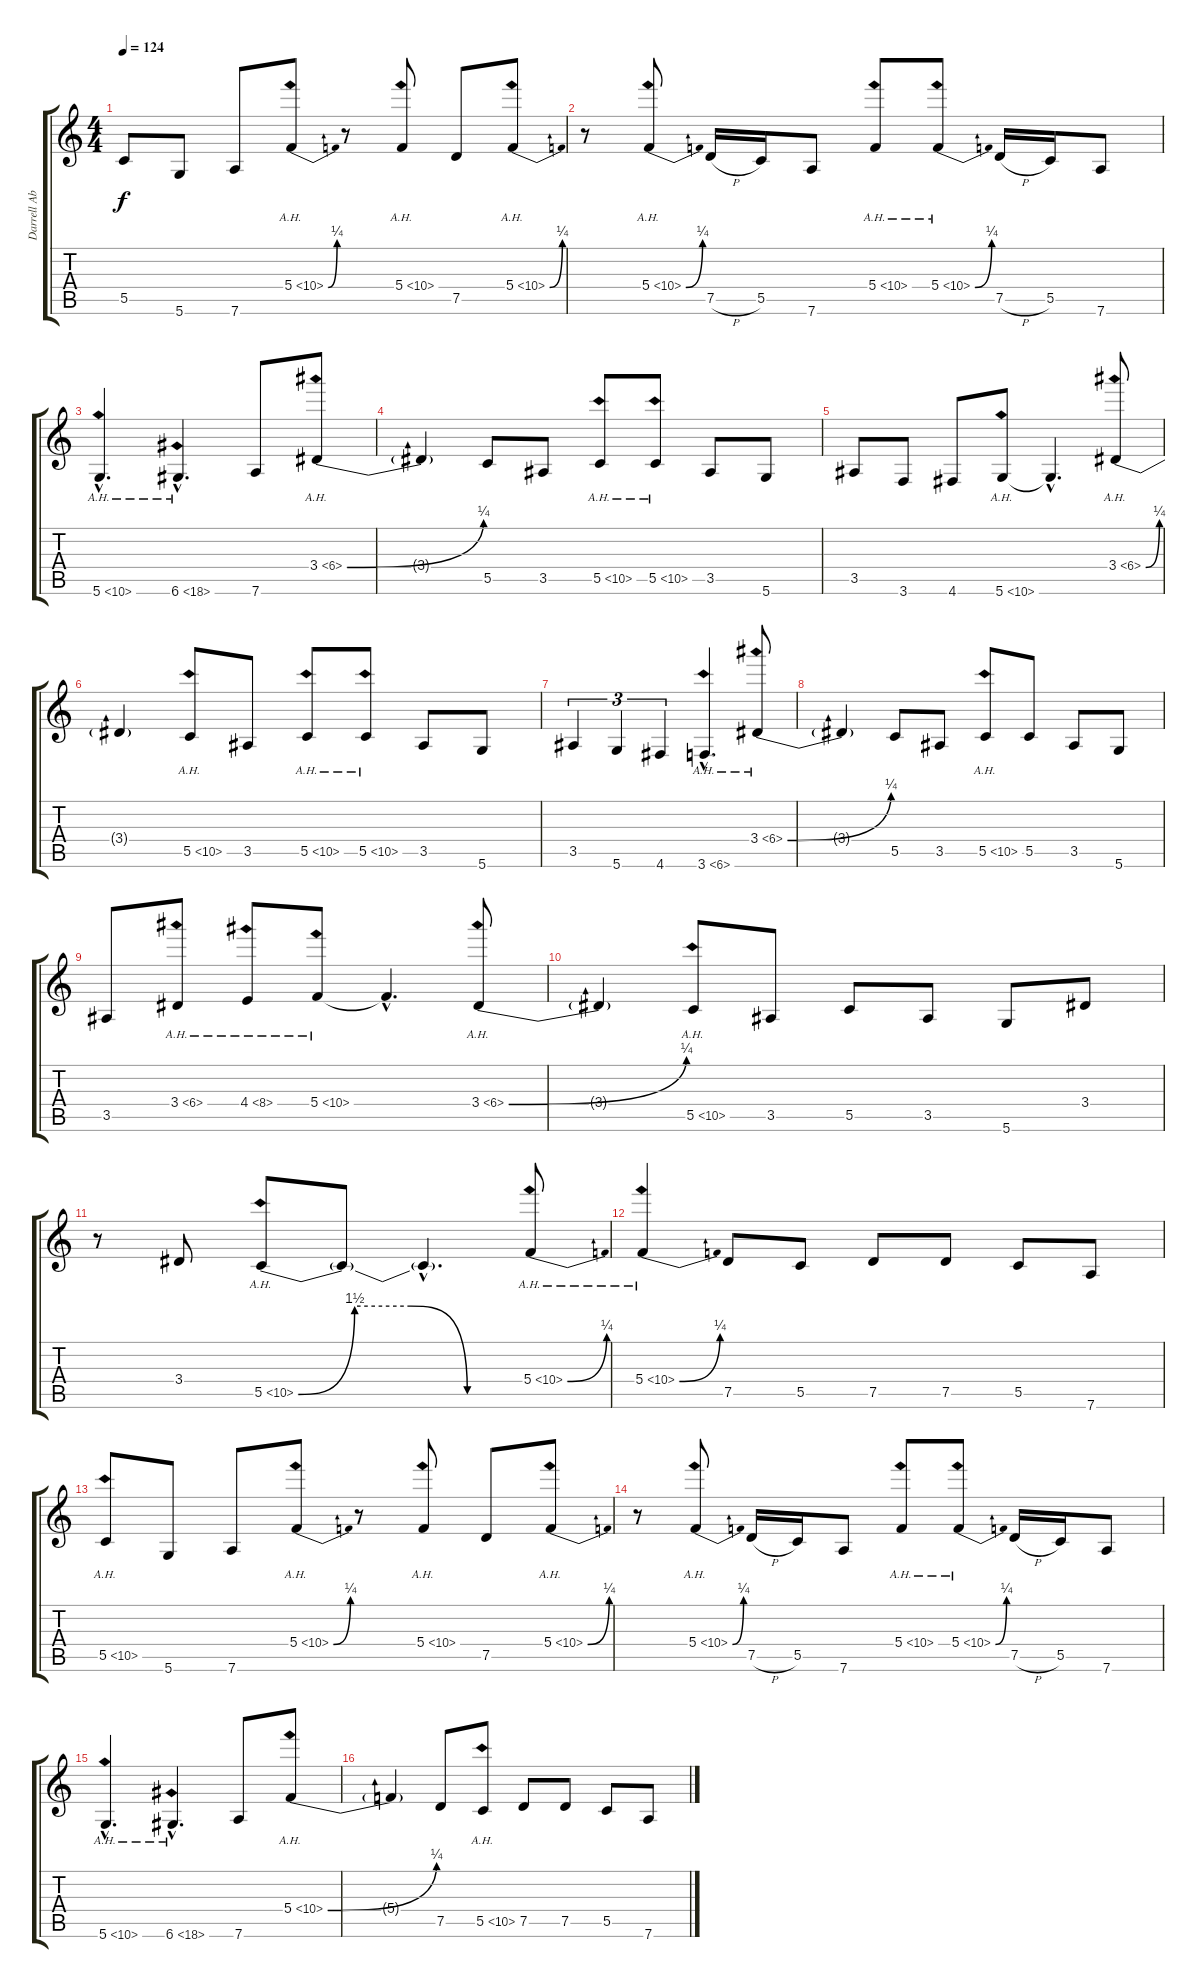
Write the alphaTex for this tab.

\track ("Darrell Abbott (Rhy. Gtr)" "Darrell Ab") {instrument distortionguitar}
\staff {score tabs}
\tuning (D4 A3 F3 C3 G2 D2) {hide}
\ts (4 4)
\tempo 124
\clef g2
\ks c
5.5.8{dy f} 5.6.8 7.6.8 5.4{be (bend 0 0 60 1) ah 5}.8 r.8 5.4{ah 5}.8 7.5.8 5.4{be (bend 0 0 60 1) ah 5}.8 |
r.8 5.4{be (bend 0 0 60 1) ah 5}.8 7.5{h}.16 5.5.16 7.6.8 5.4{ah 5}.8 5.4{be (bend 0 0 60 1) ah 5}.8 7.5{h}.16 5.5.16 7.6.8 |
5.6{ah 5 hac}.4{d} 6.6{ah 12 hac}.4{d} 7.6.8 3.4{be (bend 0 0 60 1) ah 3}.8 |
3.4{t}.4 5.5.8 3.5.8 5.5{ah 5}.8 5.5{ah 5}.8 3.5.8 5.6.8 |
3.5.8 3.6.8 4.6.8 5.6{ah 5}.8 5.6{hac t}.4{d} 3.4{be (bend 0 0 60 1) ah 3}.8 |
3.4{t}.4 5.5{ah 5}.8 3.5.8 5.5{ah 5}.8 5.5{ah 5}.8 3.5.8 5.6.8 |
3.5.4{tu (3 2)} 5.6.4{tu (3 2)} 4.6.4{tu (3 2)} 3.6{ah 3 hac}.4{d} 3.4{be (bend 0 0 60 1) ah 3}.8 |
3.4{t}.4 5.5.8 3.5.8 5.5{ah 5}.8 5.5.8 3.5.8 5.6.8 |
3.5.8 3.4{ah 3}.8 4.4{ah 4}.8 5.4{ah 5}.8 5.4{hac t}.4{d} 3.4{be (bend 0 0 60 1) ah 3}.8 |
3.4{t}.4 5.5{ah 5}.8 3.5.8 5.5.8 3.5.8 5.6.8 3.4.8 |
r.8 3.4.8 5.5{be (custom 0 0 15 6 30 6 45 0 60 0) ah 5}.8 5.5{t}.8 5.5{hac t}.4{d} 5.4{be (bend 0 0 60 1) ah 5}.8 |
5.4{be (bend 0 0 60 1) ah 5}.4 7.5.8 5.5.8 7.5.8 7.5.8 5.5.8 7.6.8 |
5.5{ah 5}.8 5.6.8 7.6.8 5.4{be (bend 0 0 60 1) ah 5}.8 r.8 5.4{ah 5}.8 7.5.8 5.4{be (bend 0 0 60 1) ah 5}.8 |
r.8 5.4{be (bend 0 0 60 1) ah 5}.8 7.5{h}.16 5.5.16 7.6.8 5.4{ah 5}.8 5.4{be (bend 0 0 60 1) ah 5}.8 7.5{h}.16 5.5.16 7.6.8 |
5.6{ah 5 hac}.4{d} 6.6{ah 12 hac}.4{d} 7.6.8 5.4{be (bend 0 0 60 1) ah 5}.8 |
5.4{t}.4 7.5.8 5.5{ah 5}.8 7.5.8 7.5.8 5.5.8 7.6.8
